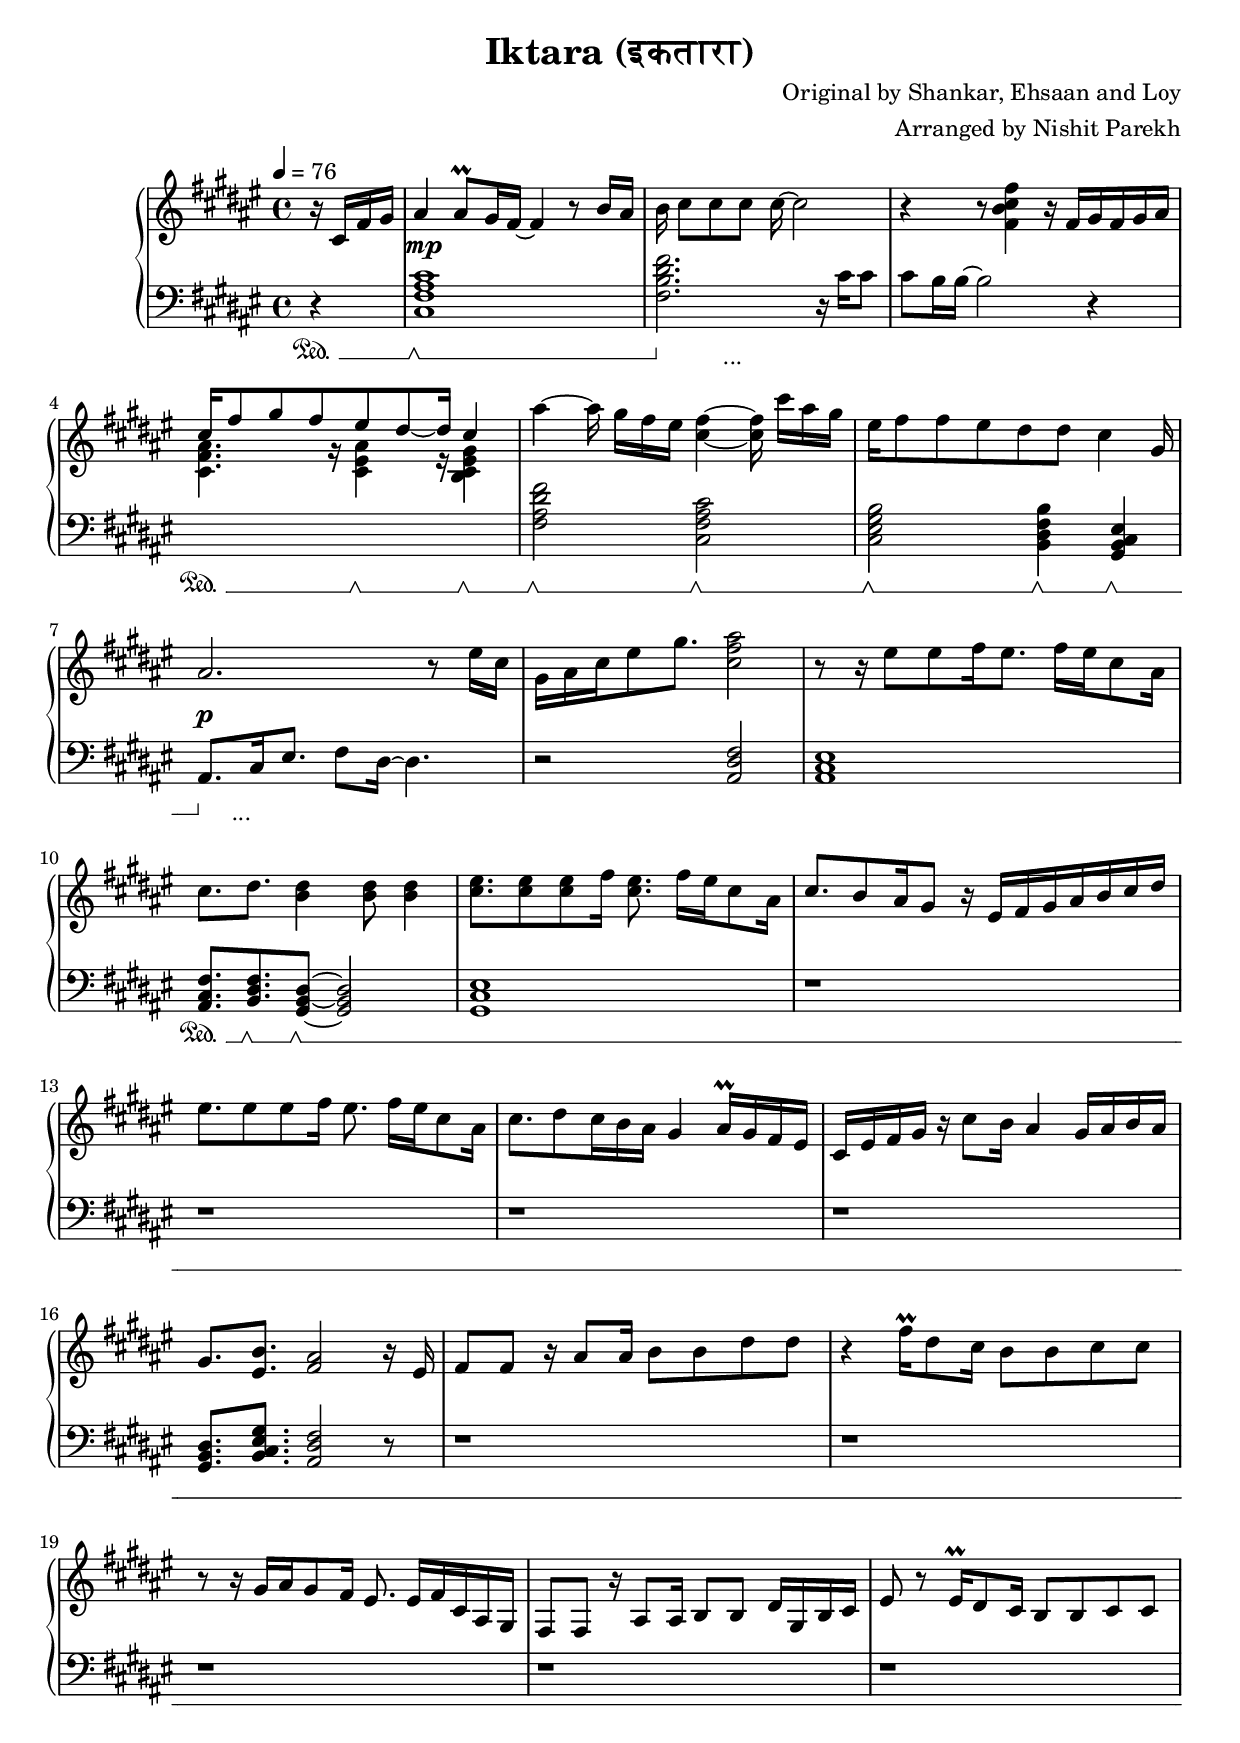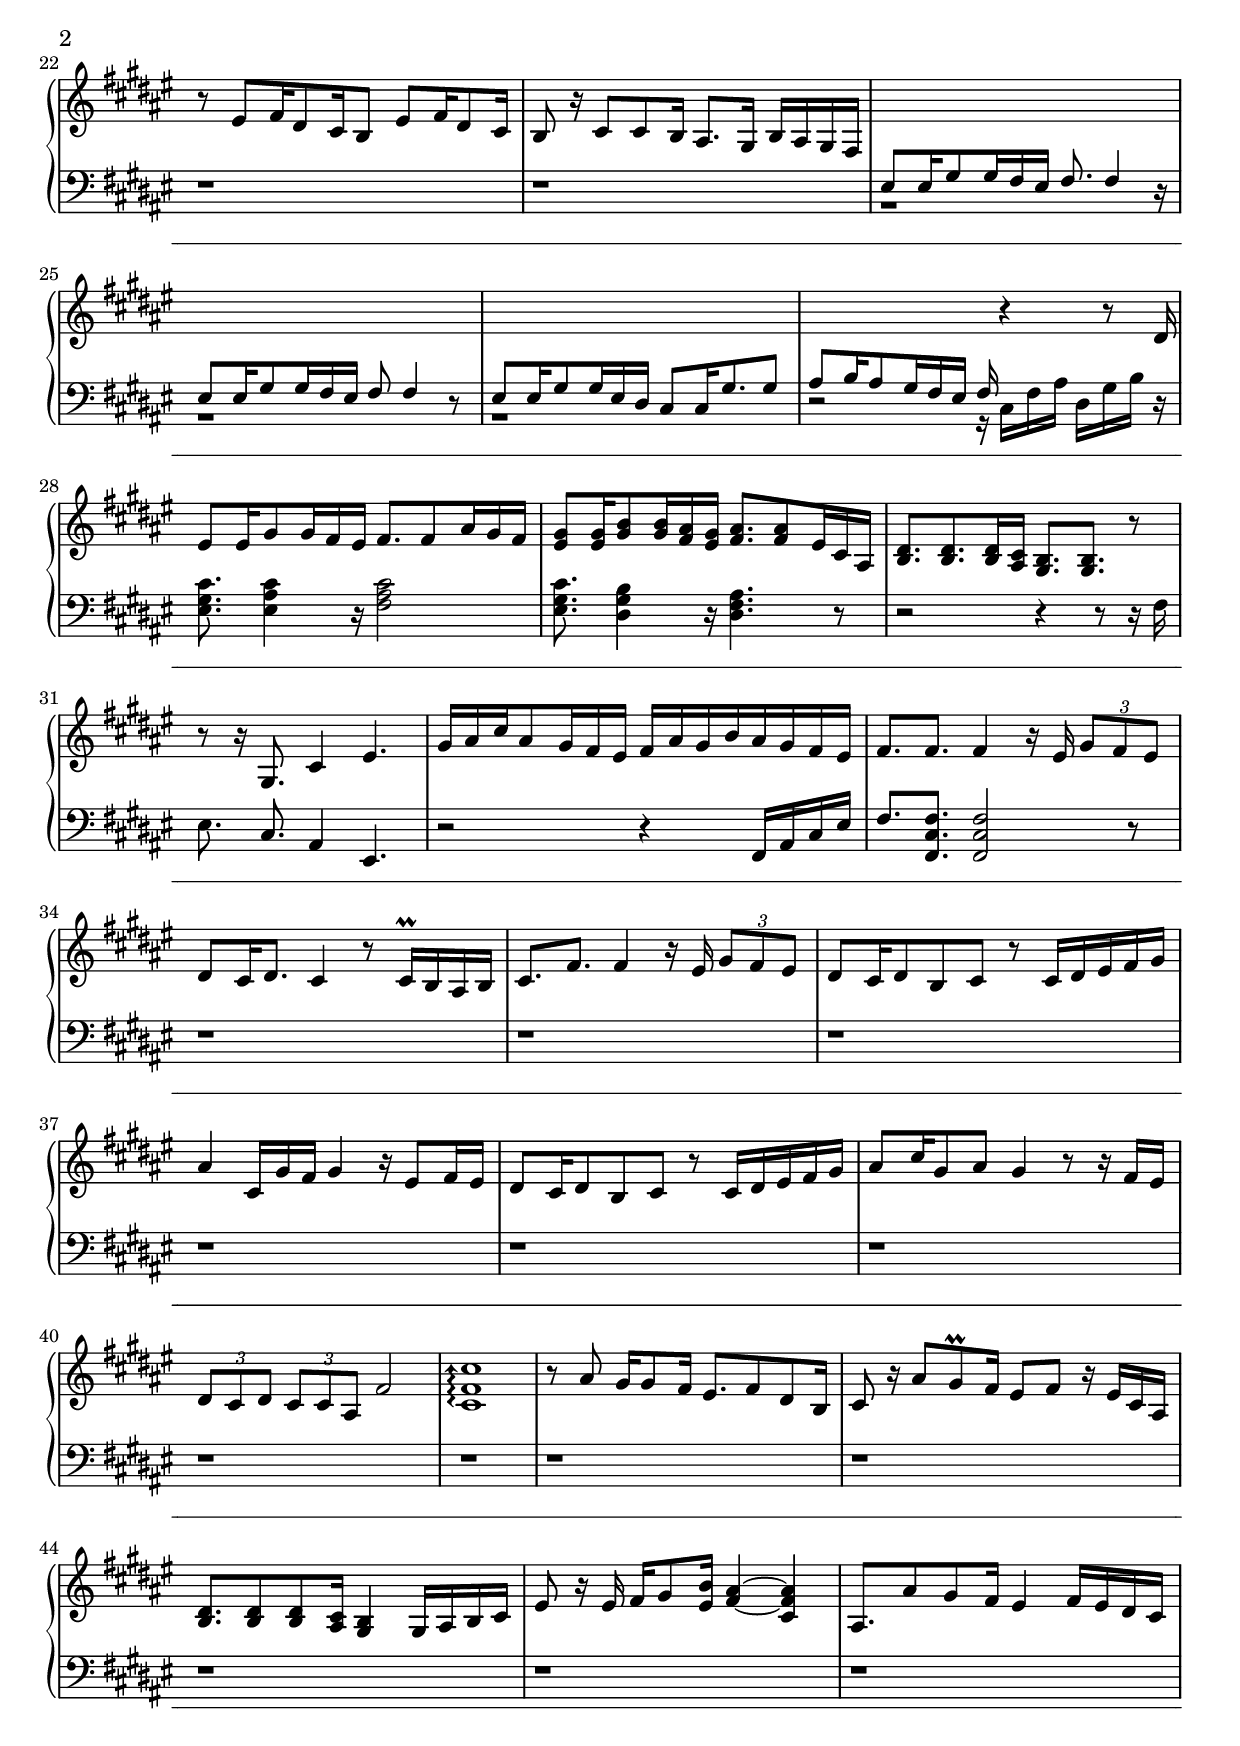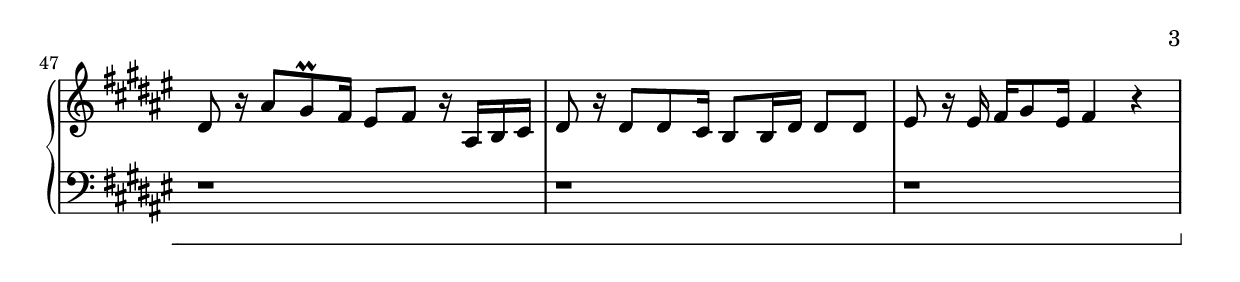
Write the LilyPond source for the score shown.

\version "2.20.0"

\header{
  title = "Iktara (इकतारा)"
  composer = "Original by Shankar, Ehsaan and Loy"
  arranger = "Arranged by Nishit Parekh"
}

musicEnv = {
  \key fis \major
  \time 4/4
  \tempo 4 = 76
}


\parallelMusic #'(voiceRH voiceLH voiceDyn voicePed) {

  % -------------------------------
  % Intro
  % -------------------------------
  \partial 4 r16 cis16 fis16 gis16 |
  \partial 4 r4                    |
  \partial 4 s4                    |
  \partial 4 s4\sustainOn          |


  ais4 ais8\prall gis16 fis16~ fis4 r8 b16 ais16   |
  <cis fis ais cis>1                               |
  s1\mp                                            |
  s1\sustainOff \sustainOn                         |


  b16 cis8[ cis8 cis8] cis16~ cis2            |
  <fis b dis fis>2. r16           cis'16 cis8 |
  s1                                          |
  s4\sustainOff s2._\markup { ... }           |


  r4 r8            <fis, b cis fis>4 r16 fis16[ gis16 fis16 gis16 ais16] |
  cis8 b16 b16~ b2 r4                                                    |
  s1                                                                     |
  s1                                                                     |


                                  cis16^[ fis8 gis8 fis8       eis8 dis8~ dis16] \stemUp cis4 \stemNeutral                                   |
  \stemDown \change Staff = "up" <cis fis ais>4. r16          <cis eis ais>4 r16        <b cis eis gis>4 \stemNeutral \change Staff = "down" |
  s1                                                                     |
  s4\sustainOn s8. s16\sustainOff \sustainOn s4 s4\sustainOff \sustainOn |

  ais'4~ ais16 gis16[ fis16 eis16] <cis fis>4~ <cis fis>16 cis'16[ ais16 gis16] |
  <fis ais dis fis>2             <cis fis ais cis>2                             |
  s1                                                                            |
  s2\sustainOff \sustainOn s2\sustainOff \sustainOn                             |


  eis16 fis8 fis8 eis8 dis8    dis8         cis4                      gis16 |
  <cis eis gis b>2          <b dis fis b>4           <gis b cis eis>4       |
  s1                                                                          |
  s2\sustainOff \sustainOn  s4\sustainOff \sustainOn s4\sustainOff \sustainOn |


  ais2.                               r8 eis'16 cis16 |
  ais8.[ cis16 eis8.] fis8 dis16~ dis4.               |
  s1\p                                   |
  s8\sustainOff s2._\markup { ... } s8   |

  gis16 ais16 cis16 eis8 gis8. <cis, fis ais>2 |
  r2                           <ais dis fis>2  |
  s1                                           |
  s1                                           |



  % -------------------------------
  % Verse 1
  % -------------------------------

  % === Line 1 ===
  r8 r16 eis8[ eis8 fis16 eis8.] fis16[ eis16 cis8 ais16] |
  <ais cis eis>1                               |
  s1 |
  s1 |

  cis8.           dis8.         <b dis>4                    <b dis>8 <b dis>4 |
  <ais cis fis>8. <b dis fis>8. <gis b dis>8~ <gis b dis>2|
  s1 |
  s8.\sustainOn   s8.\sustainOff \sustainOn s8\sustainOff \sustainOn s2 |

  % === Line 2 ===
  <cis eis>8. <cis eis>8 <cis eis>8 fis16 <cis eis>8. fis16[ eis16 cis8 ais16] |
  <gis cis eis>1 |
  s1 |
  s1 |

  cis8. b8 ais16 gis8 r16 eis16[ fis16 gis16 ais16 b16 cis16 dis16] |
  r1 |
  s1 |
  s1 |

  % === Line 3 ===
  eis8. eis8 eis8 fis16 eis8. fis16[ eis16 cis8 ais16] |
  r1 |
  s1 |
  s1 |

  cis8. dis8 cis16 b16 ais16 gis4 ais16\prall gis16 fis16 eis16 |
  r1 |
  s1 |
  s1 |

  % === Line 4 ===
  cis16 eis16 fis16 gis16 r16 cis8 b16 ais4 gis16 ais16 b16 ais16 |
  r1 |
  s1 |
  s1 |

  gis8.         <eis b'>8.        <fis ais>2     r16 eis16 |
  <gis b dis>8. <b cis eis gis>8. <ais dis fis>2 r8 |
  s1 |
  s1 |



  % === Line 5 ===
  fis8 fis8 r16 ais8 ais16 b8 b8 dis8 dis8 |
  r1 |
  s1 |
  s1 |

  % === Line 6 ===
  r4 fis16\prall dis8 cis16 b8 b8 cis8 cis8 |
  r1 |
  s1 |
  s1 |

  % === Repeat line 6 ===
  r8 r16 gis16[ ais16 gis8 fis16] eis8. eis16[ fis16 cis16 ais16 gis16] |
  r1 |
  s1 |
  s1 |

  % === Line 7 ===
  fis8 fis8 r16 ais8 ais16 b8 b8 dis16 gis,16 b16 cis16 |
  r1 |
  s1 |
  s1 |

  % === Line 8 ===
  eis8 r8 eis16\prall dis8 cis16 b8 b8 cis8 cis8 |
  r1 |
  s1 |
  s1 |

  % === Line 9 ===
  r8 eis8[ fis16 dis8 cis16 b8] eis8[ fis16 dis8 cis16] |
  r1 |
  s1 |
  s1 |

  % === Line 10 ===
  b8 r16 cis8 cis8 b16 ais8. gis16 b16 ais16 gis16 fis16 |
  r1 |
  s1 |
  s1 |



  % -------------------------------
  % Chorus 1
  % -------------------------------

  % === Line 1 ===
  \stemUp \change Staff = "down" eis8 eis16 gis8 gis16 fis16 eis16 fis8. fis4 r16 |
  r1 |
  s1 |
  s1 |

  % === Line 2 ===
  eis8 eis16 gis8 gis16 fis16 eis16 fis8 fis4 r8 |
  r1 |
  s1 |
  s1 |

  % === Line 3 ===
  eis8 eis16 gis8 gis16 eis16 dis16 cis8 cis16 gis'8. gis8 |
  r1 |
  s1 |
  s1 |

  % === Line 4 ===
  ais8 b16 ais8 gis16 fis16 eis16 fis16 \change Staff = "up" \stemNeutral r4 r8 dis'16 |
  r2 r16 cis16 fis16 ais16 dis,16 gis16 b16 r16 |
  s1 |
  s1 |

  % === Line 5 ===
  eis8 eis16 gis8 gis16 fis16 eis16 fis8. fis8 ais16 gis16 fis16 |
  <eis, gis cis>8. <eis ais cis>4 r16 <fis ais cis>2 |
  s1 |
  s1 |

  % === Line 6 ===
  <eis gis>8 <eis gis>16 <gis b>8 <gis b>16 <fis ais>16 <eis gis>16 <fis ais>8. <fis ais>8 eis16 cis16 ais16 |
  <eis gis cis>8. <dis gis b>4 r16 <dis fis ais>4. r8 |
  s1 |
  s1 |

  % === Line 7 ===
  <b dis>8. <b dis>8. <b dis>16 <ais cis>16 <gis b>8. <gis b>8. r8 |
  r2 r4 r8 r16 fis16 |
  s1 |
  s1 |

  % === Line 7-pause ===
  r8 r16 gis8. cis4 eis4. |
  eis8.\noBeam cis8. ais4 eis4. |
  s1 |
  s1 |

  % === Line 8 ===
  gis16 ais16 cis16 ais8 gis16 fis16 eis16 fis16[ ais16 gis16 b16 ais16 gis16 fis16 eis16] |
  r2 r4 fis16 ais16 cis16 eis16|
  s1 |
  s1 |



  % -------------------------------
  % Bridge
  % -------------------------------

  % === Line 1 ===
  fis8. fis8. fis4 r16 eis16 \tuplet 3/2 {gis8 fis eis} |
  fis8. <fis, cis' fis>8. <fis cis' fis>2 r8 |
  s1 |
  s1 |

  % === Line 2 ===
  dis8 cis16 dis8. cis4 r8 cis16\prall b16 ais16 b16 |
  r1 |
  s1 |
  s1 |

  % === Line 3 ===
  cis8. fis8. fis4 r16 eis16 \tuplet 3/2 {gis8 fis eis} |
  r1 |
  s1 |
  s1 |

  % === Line 4 ===
  dis8 cis16 dis8 b8 cis8 r8 cis16[ dis16 eis16 fis16 gis16] |
  r1 |
  s1 |
  s1 |

  % === Line 5 ===
  ais4 cis,16 gis'16 fis16 gis4 r16 eis8 fis16 eis16 |
  r1 |
  s1 |
  s1 |

  % === Line 6 ===
  dis8 cis16 dis8 b8 cis8 r8 cis16[ dis16 eis16 fis16 gis16] |
  r1 |
  s1 |
  s1 |

  % === Line 7 ===
  ais8 cis16 gis8 ais8 gis4 r8 r16 fis16 eis16 |
  r1 |
  s1 |
  s1 |

  % === Line 8 ===
  \tuplet 3/2 4 {dis8 cis dis cis cis ais} fis'2 |
  r1 |
  s1 |
  s1 |

  % === Line 9 ===
  \arpeggioArrowUp <cis fis cis'>1\arpeggio |
  r1 |
  s1 |
  s1 |





  % -------------------------------
  % Verse 2
  % -------------------------------

  % === Line 1 ===
  r8 ais'8 gis16 gis8 fis16 eis8.fis8 dis8 b16 |
  r1 |
  s1 |
  s1 |

  % === Line 2 ===
  cis8 r16 ais'8 gis8\prall fis16 eis8 fis8 r16 eis16 cis16 ais16 |
  r1 |
  s1 |
  s1 |

  % === Line 3 ===
  <b dis>8. <b dis>8 <b dis>8 <ais cis>16 <gis b>4 gis16 ais16 b16 cis16 |
  r1 |
  s1 |
  s1 |

  % === Line 4 ===
  eis8 r16 eis16 fis16 gis8 <eis b'>16 <fis ais>4~ <cis fis ais>4 |
  r1 |
  s1 |
  s1 |

  % === Line 5 ===
  ais8. ais'8 gis8 fis16 eis4 fis16 eis16 dis16 cis16 |
  r1 |
  s1 |
  s1 |

  % === Line 6 ===
  dis8 r16 ais'8 gis8\prall fis16 eis8 fis8 r16 ais,16 b16 cis16 |
  r1 |
  s1 |
  s1 |

  % === Line 7 ===
  dis8 r16 dis8 dis8 cis16 b8 b16 dis16 dis8 dis8 |
  r1 |
  s1 |
  s1 |

  % === Line 8 ===
  eis8 r16 eis16 fis16 gis8 eis16 fis4 r4 |
  r1 |
  s1 |
  s1 |



}




% ------------------------------------------------------------------------------
% BRING IT ALL TOGETHER
% ------------------------------------------------------------------------------

\score {

  \new PianoStaff <<

    \new Staff = "up" {
      \musicEnv
      \clef treble
      <<
        \relative c' \voiceRH
      >>
    }

    \new Dynamics {
      \voiceDyn
    }

    \new Staff = "down" {
      \musicEnv
      \clef bass
      <<
        \relative c \voiceLH
      >>
    }

    \new Dynamics {
      \set pedalSustainStyle = #'mixed
      \voicePed
    }

  >>

}

